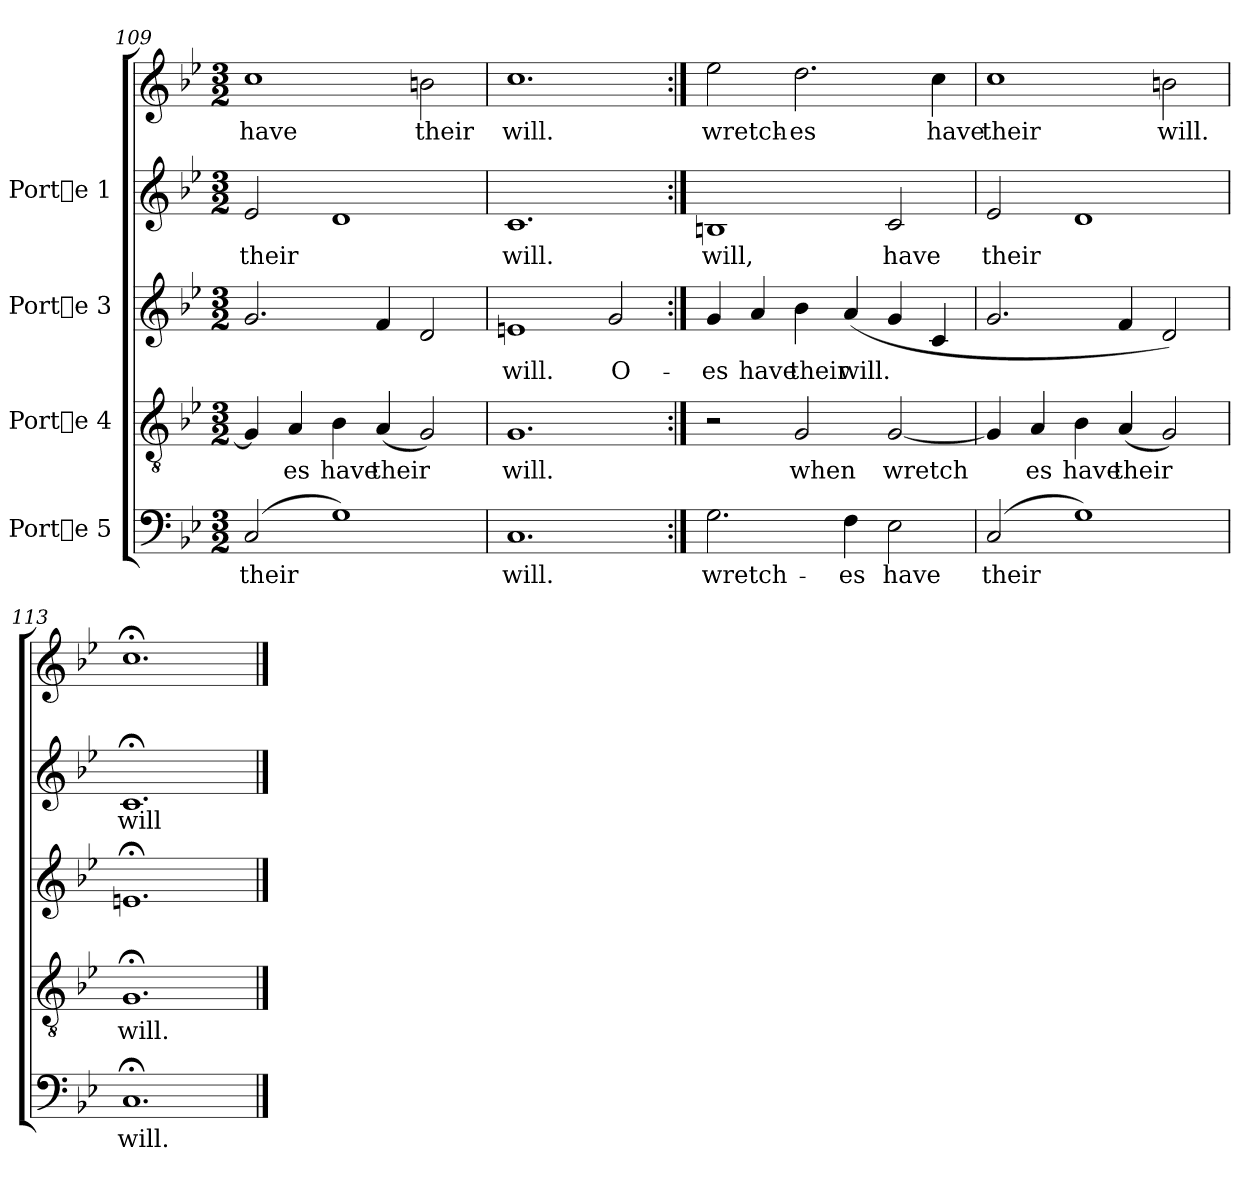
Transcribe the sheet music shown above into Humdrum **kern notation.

**kern	**text	**kern	**text	**kern	**text	**kern	**text	**kern	**text
*part4	*part4	*part3	*part3	*part2	*part2	*part1	*part1	*part1	*part1
*staff5	*staff5	*staff4	*staff4	*staff3	*staff3	*staff2	*staff2	*staff1	*staff1
*I"Porte 5	*	*I"Porte 4	*	*I"Porte 3	*	*I"Porte 1	*	*	*
*clefF4	*	*clefGv2	*	*clefG2	*	*clefG2	*	*clefG2	*
*k[b-e-]	*	*k[b-e-]	*	*k[b-e-]	*	*k[b-e-]	*	*k[b-e-]	*
*B-:	*	*B-:	*	*B-:	*	*B-:	*	*B-:	*
*M3/2	*	*M3/2	*	*M3/2	*	*M3/2	*	*M3/2	*
=109	=109	=109	=109	=109	=109	=109	=109	=109	=109
!	!LO:LY:b:cj	!	!LO:LY:b:cj	!	!	!	!LO:LY:b:cj	!	!LO:LY:b:cj
(<2C/	their	4G/]	-	2.g/	.	2e-/	their	1cc	have
!	!	!	!LO:LY:b:cj	!	!	!	!	!	!
.	.	4A/	es	.	.	.	.	.	.
!	!LO:LY:b:cj	!	!LO:LY:b:cj	!	!	!	!LO:LY:b:cj	!	!
1G)	.	4B-\	have	.	.	1d	.	.	.
!	!	!	!LO:LY:b:cj	!	!	!	!	!	!
.	.	(<4A/	their	4f/	.	.	.	.	.
!	!	!	!LO:LY:b:cj	!	!	!	!	!	!LO:LY:b:cj
.	.	2G/)	.	2d/	.	.	.	2bn\	their
=110	=110	=110	=110	=110	=110	=110	=110	=110	=110
!	!LO:LY:b:cj	!	!LO:LY:b:cj	!	!LO:LY:b:cj	!	!LO:LY:b:cj	!	!LO:LY:b:cj
1.C	will.	1.G	will.	1en	will.	1.c	will.	1.cc	will.
!	!	!	!	!	!LO:LY:b:cj	!	!	!	!
.	.	.	.	2g/	O-	.	.	.	.
!!LO:PB:g=z
=111:|!	=111:|!	=111:|!	=111:|!	=111:|!	=111:|!	=111:|!	=111:|!	=111:|!	=111:|!
!	!LO:LY:b:cj	!	!	!	!LO:LY:b:cj	!	!LO:LY:b:cj	!	!LO:LY:b:cj
2.G\	wretch-	2r	.	4g/	-es	1Bn	will,	2ee-\	wretch-
!	!	!	!	!	!LO:LY:b:cj	!	!	!	!
.	.	.	.	4a/	have	.	.	.	.
!	!	!	!LO:LY:b:cj	!	!LO:LY:b:cj	!	!	!	!LO:LY:b:cj
.	.	2G/	when	4b-\	their	.	.	2.dd\	-es
!	!LO:LY:b:cj	!	!	!	!LO:LY:b:cj	!	!	!	!
4F\	-es	.	.	(<4a/	will.	.	.	.	.
!	!LO:LY:b:cj	!	!LO:LY:b:cj	!	!LO:LY:b:cj	!	!LO:LY:b:cj	!	!
2E-\	have	[<2G/	wretch-	4g/	.	2c/	have	.	.
!	!	!	!	!	!LO:LY:b:cj	!	!	!	!LO:LY:b:cj
.	.	.	.	4c/	.	.	.	4cc\	have
=112	=112	=112	=112	=112	=112	=112	=112	=112	=112
!	!LO:LY:b:cj	!	!LO:LY:b:cj	!	!	!	!LO:LY:b:cj	!	!LO:LY:b:cj
(<2C/	their	4G/]	-	2.g/	.	2e-/	their	1cc	their
!	!	!	!LO:LY:b:cj	!	!	!	!	!	!
.	.	4A/	es	.	.	.	.	.	.
!	!LO:LY:b:cj	!	!LO:LY:b:cj	!	!	!	!LO:LY:b:cj	!	!
1G)	.	4B-\	have	.	.	1d	.	.	.
!	!	!	!LO:LY:b:cj	!	!	!	!	!	!
.	.	(<4A/	their	4f/	.	.	.	.	.
!	!	!	!LO:LY:b:cj	!	!	!	!	!	!LO:LY:b:cj
.	.	2G/)	.	2d/)	.	.	.	2bn\	will.
=113	=113	=113	=113	=113	=113	=113	=113	=113	=113
!	!LO:LY:b:cj	!	!LO:LY:b:cj	!	!	!	!LO:LY:b:cj	!	!
1.C;<	will.	1.G;<	will.	1.en;<	.	1.c;<	will	1.cc;<	.
==	==	==	==	==	==	==	==	==	==
*-	*-	*-	*-	*-	*-	*-	*-	*-	*-
